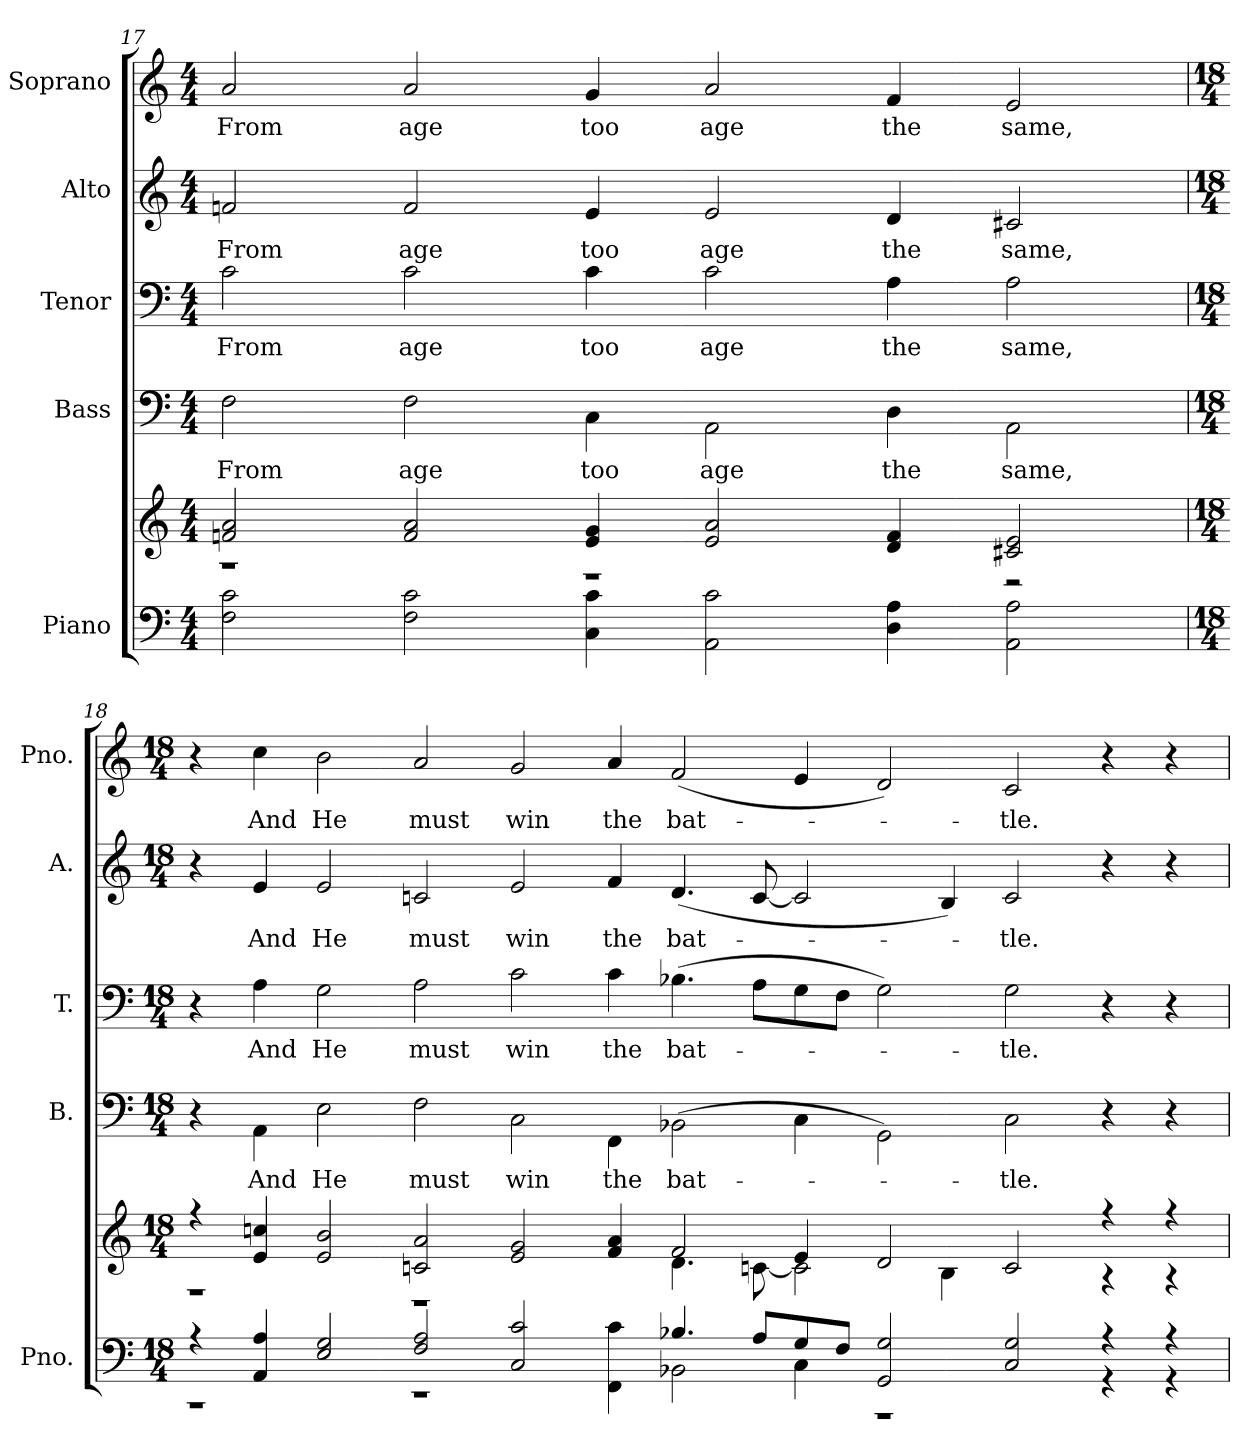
**kern	**kern	**kern	**text	**kern	**text	**kern	**text	**kern	**text
*part5	*part5	*part4	*part4	*part3	*part3	*part2	*part2	*part1	*part1
*staff6	*staff5	*staff4	*staff4	*staff3	*staff3	*staff2	*staff2	*staff1	*staff1
*I"Piano	*	*I"Bass	*	*I"Tenor	*	*I"Alto	*	*I"Soprano	*
*I'Pno.	*	*I'B.	*	*I'T.	*	*I'A.	*	*I'Pno.	*
*clefF4	*clefG2	*clefF4	*	*clefF4	*	*clefG2	*	*clefG2	*
*k[]	*k[]	*k[]	*	*k[]	*	*k[]	*	*k[]	*
*C:	*C:	*C:	*	*C:	*	*C:	*	*C:	*
*M4/4	*M4/4	*M4/4	*	*M4/4	*	*M4/4	*	*M4/4	*
=17	=17	=17	=17	=17	=17	=17	=17	=17	=17
*	*^	*	*	*	*	*	*	*	*
!	!	!	!	!LO:LY:b:color=#000000	!	!	!	!	!	!
!	!	!	!	!	!	!LO:LY:b:color=#000000	!	!	!	!
!	!	!	!	!	!	!	!	!LO:LY:b:color=#000000	!	!
!	!	!	!	!	!	!	!	!	!	!LO:LY:b:color=#000000
2Fi\ 2ci	2fni/ 2ai	1r	2Fi\	From	2ci\	From	2fni/	From	2ai/	From
!	!	!	!	!LO:LY:b:color=#000000	!	!	!	!	!	!
!	!	!	!	!	!	!LO:LY:b:color=#000000	!	!	!	!
!	!	!	!	!	!	!	!	!LO:LY:b:color=#000000	!	!
!	!	!	!	!	!	!	!	!	!	!LO:LY:b:color=#000000
2Fi\ 2ci	2fi/ 2ai	.	2Fi\	age	2ci\	age	2fi/	age	2ai/	age
!	!	!	!	!LO:LY:b:color=#000000	!	!	!	!	!	!
!	!	!	!	!	!	!LO:LY:b:color=#000000	!	!	!	!
!	!	!	!	!	!	!	!	!LO:LY:b:color=#000000	!	!
!	!	!	!	!	!	!	!	!	!	!LO:LY:b:color=#000000
4Ci\ 4ci	4ei/ 4gi	1r	4Ci\	too	4ci\	too	4ei/	too	4gi/	too
!	!	!	!	!LO:LY:b:color=#000000	!	!	!	!	!	!
!	!	!	!	!	!	!LO:LY:b:color=#000000	!	!	!	!
!	!	!	!	!	!	!	!	!LO:LY:b:color=#000000	!	!
!	!	!	!	!	!	!	!	!	!	!LO:LY:b:color=#000000
2AAi\ 2ci	2ei/ 2ai	.	2AAi\	age	2ci\	age	2ei/	age	2ai/	age
!	!	!	!	!LO:LY:b:color=#000000	!	!	!	!	!	!
!	!	!	!	!	!	!LO:LY:b:color=#000000	!	!	!	!
!	!	!	!	!	!	!	!	!LO:LY:b:color=#000000	!	!
!	!	!	!	!	!	!	!	!	!	!LO:LY:b:color=#000000
4Di\ 4Ai	4di/ 4fi	.	4Di\	the	4Ai\	the	4di/	the	4fi/	the
!	!	!	!	!LO:LY:b:color=#000000	!	!	!	!	!	!
!	!	!	!	!	!	!LO:LY:b:color=#000000	!	!	!	!
!	!	!	!	!	!	!	!	!LO:LY:b:color=#000000	!	!
!	!	!	!	!	!	!	!	!	!	!LO:LY:b:color=#000000
2AAi\ 2Ai	2c#Xi/ 2ei	2r	2AAi\	same,	2Ai\	same,	2c#Xi/	same,	2ei/	same,
!!LO:LB:g=z
=18	=18	=18	=18	=18	=18	=18	=18	=18	=18	=18
*M18/4	*M18/4	*	*M18/4	*	*M18/4	*	*M18/4	*	*M18/4	*
*^	*	*	*	*	*	*	*	*	*	*
4r	1r	4r	1r	4r	.	4r	.	4r	.	4r	.
!	!	!	!	!	!LO:LY:b:color=#000000	!	!	!	!	!	!
!	!	!	!	!	!	!	!LO:LY:b:color=#000000	!	!	!	!
!	!	!	!	!	!	!	!	!	!LO:LY:b:color=#000000	!	!
!	!	!	!	!	!	!	!	!	!	!	!LO:LY:b:color=#000000
4AAi/ 4Ai	.	4ei/ 4ccni	.	4AAi\	And	4Ai\	And	4ei/	And	4cci\	And
!	!	!	!	!	!LO:LY:b:color=#000000	!	!	!	!	!	!
!	!	!	!	!	!	!	!LO:LY:b:color=#000000	!	!	!	!
!	!	!	!	!	!	!	!	!	!LO:LY:b:color=#000000	!	!
!	!	!	!	!	!	!	!	!	!	!	!LO:LY:b:color=#000000
2Ei/ 2Gi	.	2ei/ 2bi	.	2Ei\	He	2Gi\	He	2ei/	He	2bi\	He
!	!	!	!	!	!LO:LY:b:color=#000000	!	!	!	!	!	!
!	!	!	!	!	!	!	!LO:LY:b:color=#000000	!	!	!	!
!	!	!	!	!	!	!	!	!	!LO:LY:b:color=#000000	!	!
!	!	!	!	!	!	!	!	!	!	!	!LO:LY:b:color=#000000
2Fi/ 2Ai	1r	2cni/ 2ai	1r	2Fi\	must	2Ai\	must	2cni/	must	2ai/	must
!	!	!	!	!	!LO:LY:b:color=#000000	!	!	!	!	!	!
!	!	!	!	!	!	!	!LO:LY:b:color=#000000	!	!	!	!
!	!	!	!	!	!	!	!	!	!LO:LY:b:color=#000000	!	!
!	!	!	!	!	!	!	!	!	!	!	!LO:LY:b:color=#000000
2Ci/ 2ci	.	2ei/ 2gi	.	2Ci\	win	2ci\	win	2ei/	win	2gi/	win
!	!	!	!	!	!LO:LY:b:color=#000000	!	!	!	!	!	!
!	!	!	!	!	!	!	!LO:LY:b:color=#000000	!	!	!	!
!	!	!	!	!	!	!	!	!	!LO:LY:b:color=#000000	!	!
!	!	!	!	!	!	!	!	!	!	!	!LO:LY:b:color=#000000
4FFi\ 4ci	4ryy	4fi/ 4ai	4ryy	4FFi\	the	4ci\	the	4fi/	the	4ai/	the
!	!	!	!	!	!LO:LY:b:color=#000000	!	!	!	!	!	!
!	!	!	!	!	!	!	!LO:LY:b:color=#000000	!	!	!	!
!	!	!	!	!	!	!	!	!	!LO:LY:b:color=#000000	!	!
!	!	!	!	!	!	!	!	!	!	!	!LO:LY:b:color=#000000
4.B-Xi/	2BB-Xi\	2fi/	4.di\	(2BB-Xi\	bat-	(4.B-Xi\	bat-	(4.di/	bat-	(2fi/	bat-
8Ai/L	.	.	[<8cni\	.	.	8Ai\L	.	[<8ci/	.	.	.
8Gi/	4Ci\	4ei/	2ci\]	4Ci\	.	8Gi\	.	2ci/]	.	4ei/	.
8Fi/J	.	.	.	.	.	8Fi\J	.	.	.	.	.
2GGi/ 2Gi	1r	2di/	.	2GGi\)	.	2Gi\)	.	.	.	2di/)	.
.	.	.	4Bi\	.	.	.	.	4Bi/)	.	.	.
!	!	!	!	!	!LO:LY:b:color=#000000	!	!	!	!	!	!
!	!	!	!	!	!	!	!LO:LY:b:color=#000000	!	!	!	!
!	!	!	!	!	!	!	!	!	!LO:LY:b:color=#000000	!	!
!	!	!	!	!	!	!	!	!	!	!	!LO:LY:b:color=#000000
2Ci/ 2Gi	.	2ci/	2ryy	2Ci\	-tle.	2Gi\	-tle.	2ci/	-tle.	2ci/	-tle.
4r	4r	4r	4r	4r	.	4r	.	4r	.	4r	.
4r	4r	4r	4r	4r	.	4r	.	4r	.	4r	.
*v	*v	*	*	*	*	*	*	*	*	*	*
*	*v	*v	*	*	*	*	*	*	*	*
=	=	=	=	=	=	=	=	=	=
*-	*-	*-	*-	*-	*-	*-	*-	*-	*-
